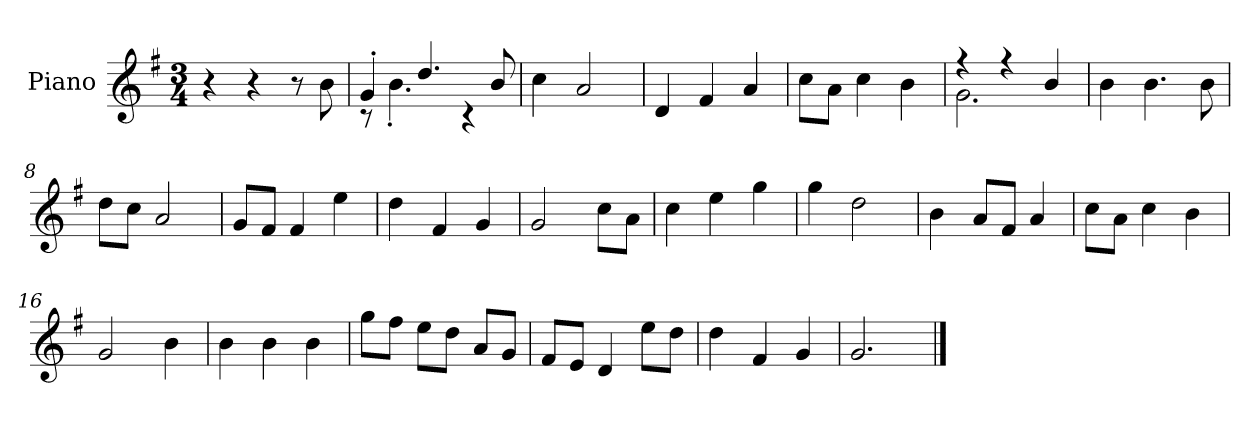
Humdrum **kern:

**kern
*part1
*staff1
*I"Piano
*I'P-no
*clefG2
*k[f#]
*M3/4
*MM177
=1
4r
4r
8r
8b\
=2
*^
4g'/	8r
.	4.b'\
4.dd/	.
.	4r
8b/	.
*v	*v
=3
4cc\
2a/
=4
4d/
4f#/
4a/
=5
8cc\L
8a\J
4cc\
4b\
=6
*^
4r	2.g\
4r	.
4b/	.
*v	*v
=7
4b\
4.b\
8b\
=8
8dd\L
8cc\J
2a/
=9
8g/L
8f#/J
4f#/
4ee\
!!LO:LB:g=z
=10
4dd\
4f#/
4g/
=11
2g/
8cc\L
8a\J
=12
4cc\
4ee\
4gg\
=13
4gg\
2dd\
=14
4b\
8a/L
8f#/J
4a/
=15
8cc\L
8a\J
4cc\
4b\
=16
2g/
4b\
=17
4b\
4b\
4b\
=18
8gg\L
8ff#\J
8ee\L
8dd\J
8a/L
8g/J
=19
8f#/L
8e/J
4d/
8ee\L
8dd\J
!!LO:LB:g=z
=20
4dd\
4f#/
4g/
=21
2.g/
==
*-
